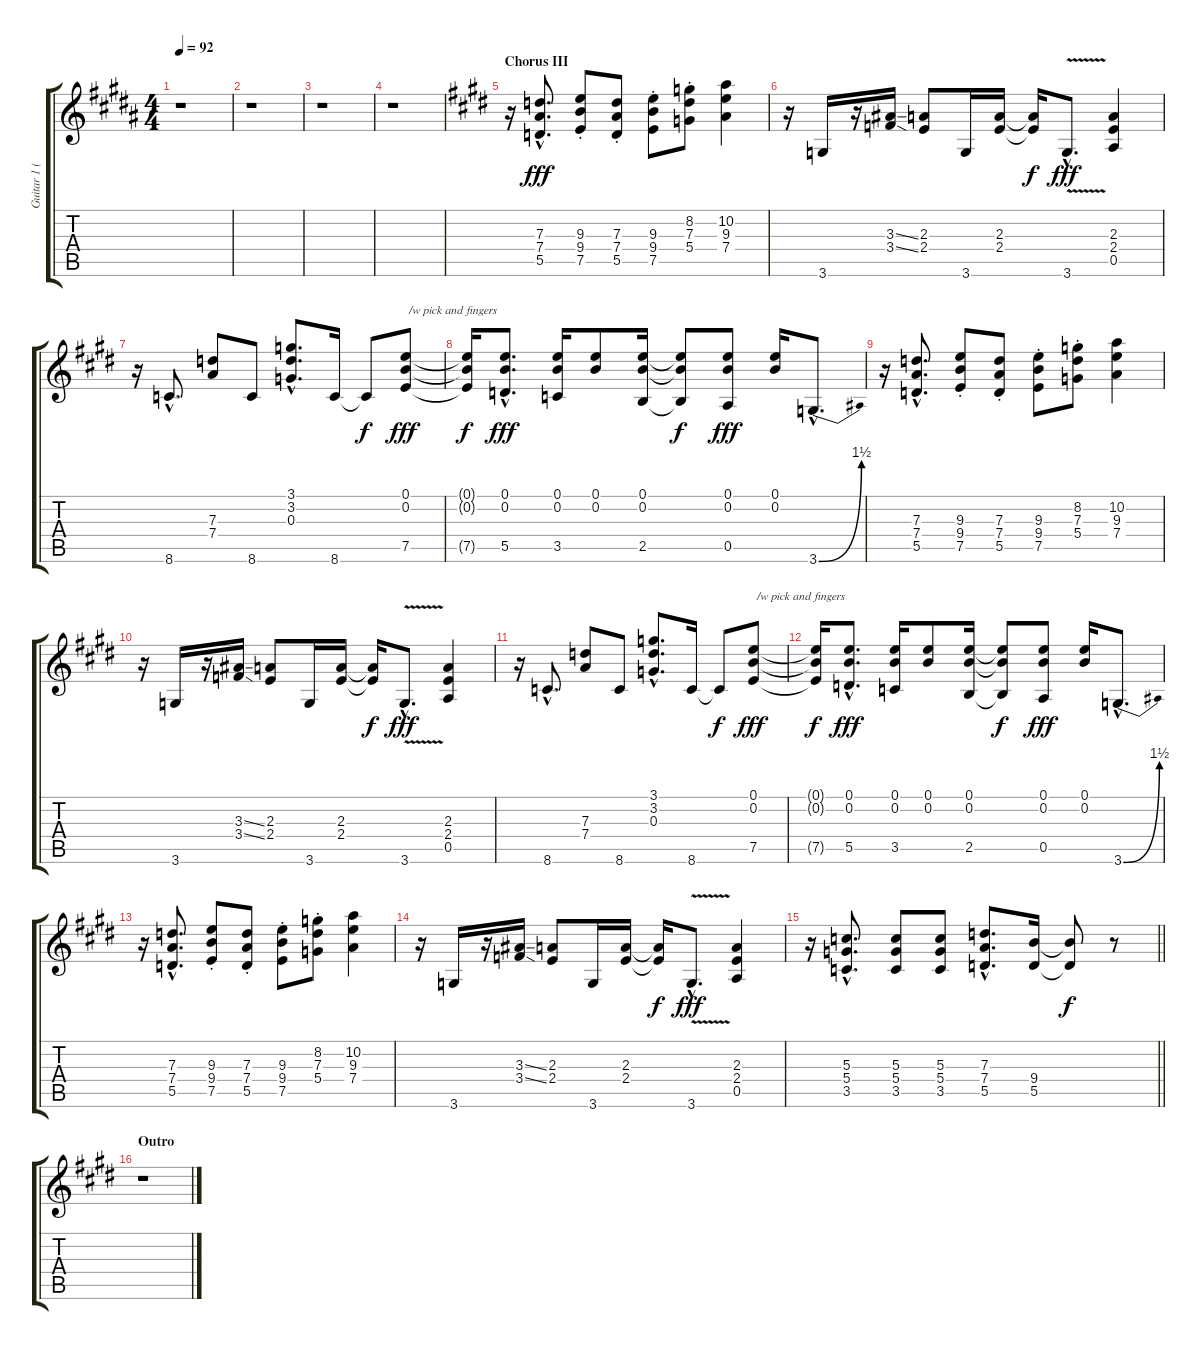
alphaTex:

\track ("Guitar 1 (released Tran Trem)" "Guitar 1 (") {instrument distortionguitar}
\staff {score tabs}
\tuning (E4 B3 G3 D3 A2 E2) {hide}
\ts (4 4)
\tempo 92
\clef g2
\ks b
r.1{dy f} |
r.1 |
r.1 |
r.1 |
\section ("" "Chorus III")
\ks e
r.16 (7.3{hac} 7.4{hac} 5.5{hac}).8{d dy fff} (9.3{st} 9.4{st} 7.5{st}).8 (7.3{st} 7.4{st} 5.5{st}).8 (9.3{st} 9.4{st} 7.5{st}).8 (8.2{st} 7.3{st} 5.4{st}).8 (10.2 9.3 7.4).4 |
r.16 3.6.16 r.16 (3.3{ss} 3.4{ss}).16 (2.3 2.4).8 3.6.16 (2.3 2.4).16 (2.3{t} 2.4{t}).16{dy f} 3.6{v hac}.8{d dy fff} (2.3 2.4 0.5).4 |
r.16 8.6{hac}.8{d} (7.3 7.4).8 8.6.8 (3.1{hac} 3.2{hac} 0.3{hac}).8{d} 8.6.16 8.6{t}.8{dy f} (0.1 0.2 7.5).8{txt " /w pick and fingers" dy fff} |
(0.1{t} 0.2{t} 7.5{t}).16{dy f} (0.1{hac} 0.2{hac} 5.5{hac}).8{d dy fff} (0.1 0.2 3.5).16 (0.1 0.2).8 (0.1 0.2 2.5).16 (0.1{t} 0.2{t} 2.5{t}).8{dy f} (0.1 0.2 0.5).8{dy fff} (0.1 0.2).16 3.6{be (bend 0 0 60 6) hac}.8{d} |
r.16 (7.3{hac} 7.4{hac} 5.5{hac}).8{d} (9.3{st} 9.4{st} 7.5{st}).8 (7.3{st} 7.4{st} 5.5{st}).8 (9.3{st} 9.4{st} 7.5{st}).8 (8.2{st} 7.3{st} 5.4{st}).8 (10.2 9.3 7.4).4 |
r.16 3.6.16 r.16 (3.3{ss} 3.4{ss}).16 (2.3 2.4).8 3.6.16 (2.3 2.4).16 (2.3{t} 2.4{t}).16{dy f} 3.6{v hac}.8{d dy fff} (2.3 2.4 0.5).4 |
r.16 8.6{hac}.8{d} (7.3 7.4).8 8.6.8 (3.1{hac} 3.2{hac} 0.3{hac}).8{d} 8.6.16 8.6{t}.8{dy f} (0.1 0.2 7.5).8{txt " /w pick and fingers" dy fff} |
(0.1{t} 0.2{t} 7.5{t}).16{dy f} (0.1{hac} 0.2{hac} 5.5{hac}).8{d dy fff} (0.1 0.2 3.5).16 (0.1 0.2).8 (0.1 0.2 2.5).16 (0.1{t} 0.2{t} 2.5{t}).8{dy f} (0.1 0.2 0.5).8{dy fff} (0.1 0.2).16 3.6{be (bend 0 0 60 6) hac}.8{d} |
r.16 (7.3{hac} 7.4{hac} 5.5{hac}).8{d} (9.3{st} 9.4{st} 7.5{st}).8 (7.3{st} 7.4{st} 5.5{st}).8 (9.3{st} 9.4{st} 7.5{st}).8 (8.2{st} 7.3{st} 5.4{st}).8 (10.2 9.3 7.4).4 |
r.16 3.6.16 r.16 (3.3{ss} 3.4{ss}).16 (2.3 2.4).8 3.6.16 (2.3 2.4).16 (2.3{t} 2.4{t}).16{dy f} 3.6{v hac}.8{d dy fff} (2.3 2.4 0.5).4 |
\barLineRight lightlight
r.16 (5.3{hac} 5.4{hac} 3.5{hac}).8{d} (5.3 5.4 3.5).8 (5.3 5.4 3.5).8 (7.3{hac} 7.4{hac} 5.5{hac}).8{d} (9.4 5.5).16 (9.4{t} 5.5{t}).8{dy f} r.8 |
\section ("" "Outro")
r.1
